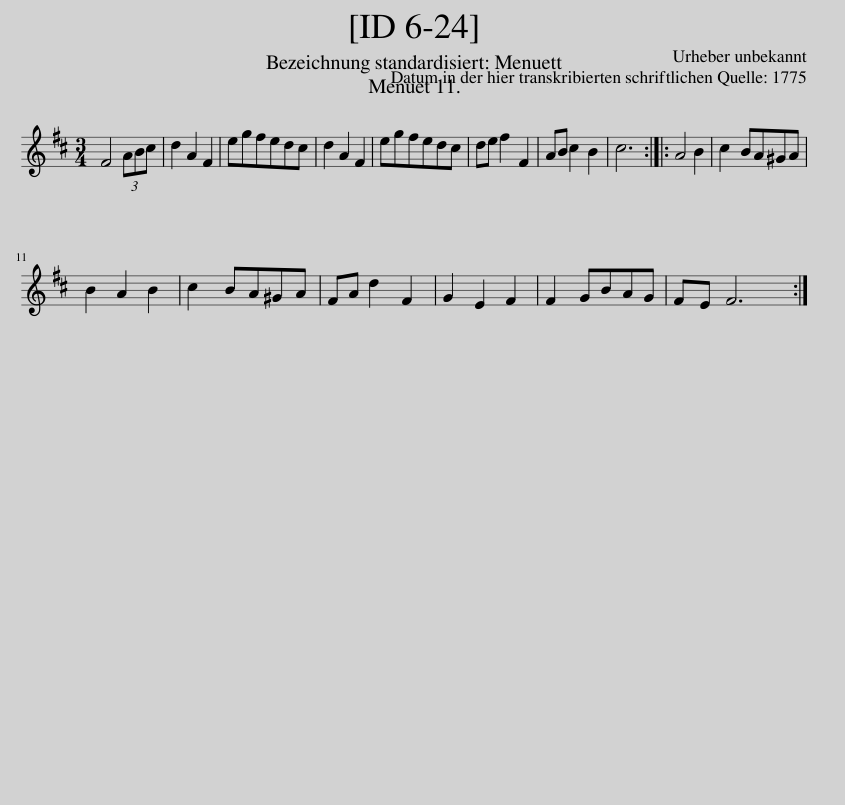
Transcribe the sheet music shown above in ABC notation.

X:1
L:1/8
M:3/4
I:linebreak $
K:D
V:1 treble
V:1
 F4 (3ABc | d2 A2 F2 | egfedc | d2 A2 F2 | egfedc | %5
 de f2 F2 | AB c2 B2 | c6 :: A4 B2 | c2 BA^GA |$ %10
 B2 A2 B2 | c2 BA^GA | FA d2 F2 | G2 E2 F2 | F2 GBAG | %15
 FE F6 :| %16
